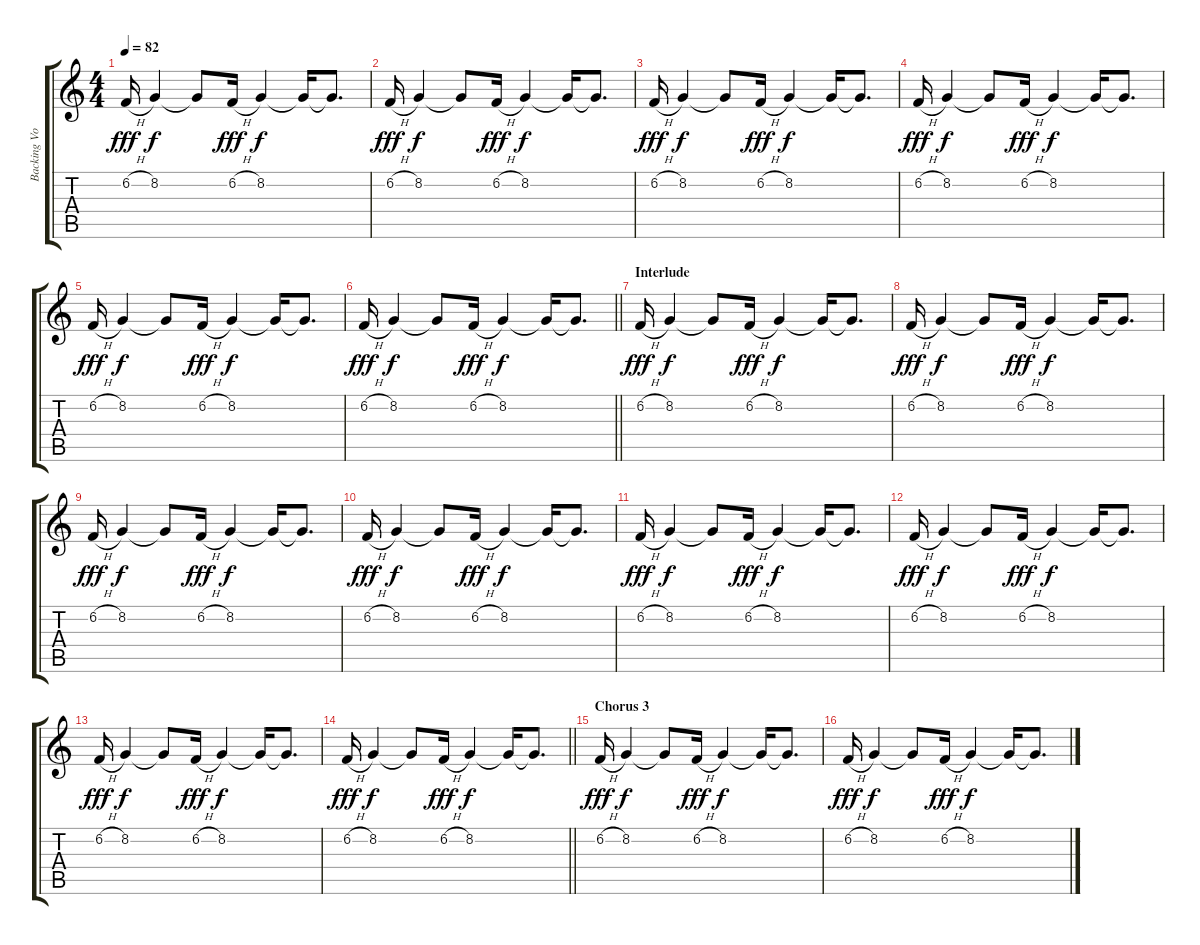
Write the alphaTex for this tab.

\track ("Backing Vocals" "Backing Vo") {instrument lead6voice}
\staff {score tabs}
\tuning (E4 B3 G3 D3 A2 E2) {hide}
\ts (4 4)
\tempo 82
\clef g2
\ks c
6.2{h}.16{dy fff} 8.2.4{dy f} 8.2{t}.8 6.2{h}.16{dy fff} 8.2.4{dy f} 8.2{t}.16 8.2{t}.8{d} |
6.2{h}.16{dy fff} 8.2.4{dy f} 8.2{t}.8 6.2{h}.16{dy fff} 8.2.4{dy f} 8.2{t}.16 8.2{t}.8{d} |
6.2{h}.16{dy fff} 8.2.4{dy f} 8.2{t}.8 6.2{h}.16{dy fff} 8.2.4{dy f} 8.2{t}.16 8.2{t}.8{d} |
6.2{h}.16{dy fff} 8.2.4{dy f} 8.2{t}.8 6.2{h}.16{dy fff} 8.2.4{dy f} 8.2{t}.16 8.2{t}.8{d} |
6.2{h}.16{dy fff} 8.2.4{dy f} 8.2{t}.8 6.2{h}.16{dy fff} 8.2.4{dy f} 8.2{t}.16 8.2{t}.8{d} |
\barLineRight lightlight
6.2{h}.16{dy fff} 8.2.4{dy f} 8.2{t}.8 6.2{h}.16{dy fff} 8.2.4{dy f} 8.2{t}.16 8.2{t}.8{d} |
\section ("" "Interlude")
6.2{h}.16{dy fff} 8.2.4{dy f} 8.2{t}.8 6.2{h}.16{dy fff} 8.2.4{dy f} 8.2{t}.16 8.2{t}.8{d} |
6.2{h}.16{dy fff} 8.2.4{dy f} 8.2{t}.8 6.2{h}.16{dy fff} 8.2.4{dy f} 8.2{t}.16 8.2{t}.8{d} |
6.2{h}.16{dy fff} 8.2.4{dy f} 8.2{t}.8 6.2{h}.16{dy fff} 8.2.4{dy f} 8.2{t}.16 8.2{t}.8{d} |
6.2{h}.16{dy fff} 8.2.4{dy f} 8.2{t}.8 6.2{h}.16{dy fff} 8.2.4{dy f} 8.2{t}.16 8.2{t}.8{d} |
6.2{h}.16{dy fff} 8.2.4{dy f} 8.2{t}.8 6.2{h}.16{dy fff} 8.2.4{dy f} 8.2{t}.16 8.2{t}.8{d} |
6.2{h}.16{dy fff} 8.2.4{dy f} 8.2{t}.8 6.2{h}.16{dy fff} 8.2.4{dy f} 8.2{t}.16 8.2{t}.8{d} |
6.2{h}.16{dy fff} 8.2.4{dy f} 8.2{t}.8 6.2{h}.16{dy fff} 8.2.4{dy f} 8.2{t}.16 8.2{t}.8{d} |
\barLineRight lightlight
6.2{h}.16{dy fff} 8.2.4{dy f} 8.2{t}.8 6.2{h}.16{dy fff} 8.2.4{dy f} 8.2{t}.16 8.2{t}.8{d} |
\section ("" "Chorus 3")
6.2{h}.16{dy fff} 8.2.4{dy f} 8.2{t}.8 6.2{h}.16{dy fff} 8.2.4{dy f} 8.2{t}.16 8.2{t}.8{d} |
6.2{h}.16{dy fff} 8.2.4{dy f} 8.2{t}.8 6.2{h}.16{dy fff} 8.2.4{dy f} 8.2{t}.16 8.2{t}.8{d}
